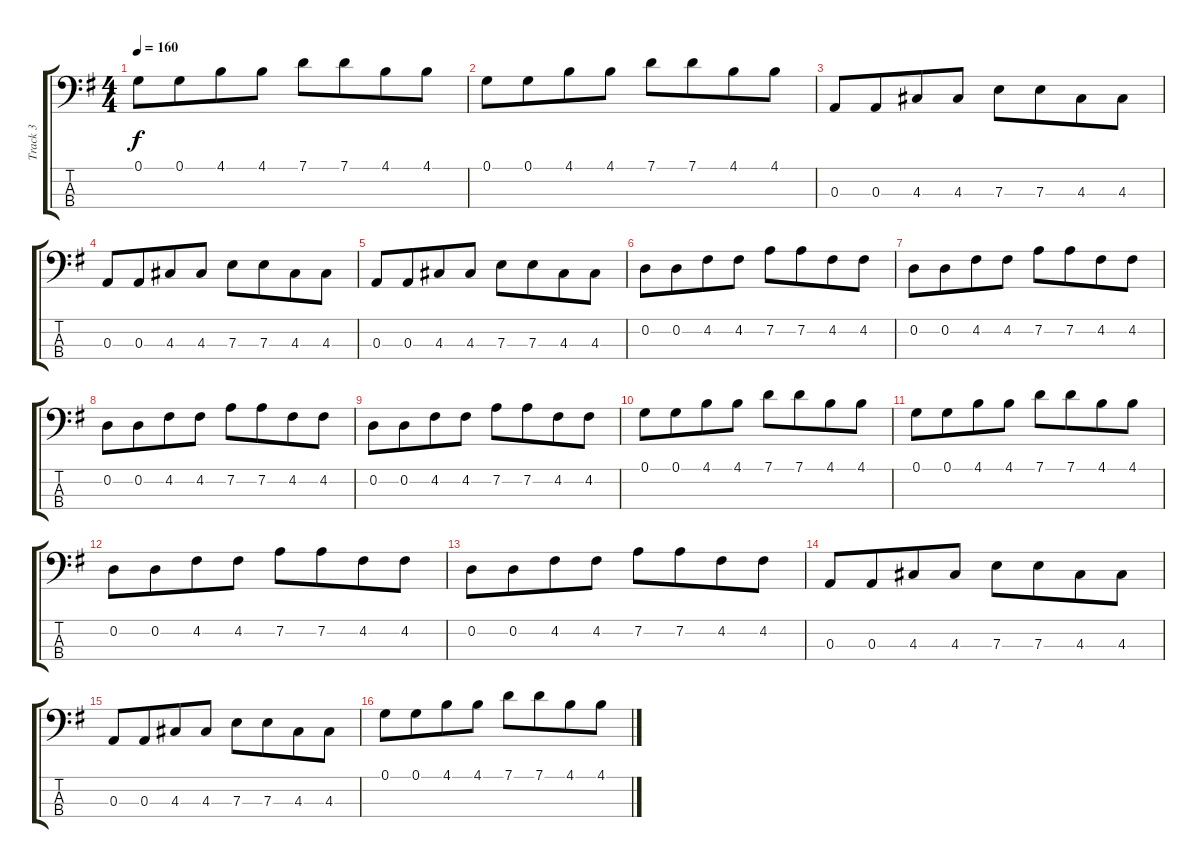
\track ("Track 3" "Track 3") {instrument electricbassfinger}
\staff {score tabs}
\tuning (G2 D2 A1 E1) {hide}
\ts (4 4)
\tempo 160
\clef f4
\ks g
0.1.8{dy f beam merge} 0.1.8{beam merge} 4.1.8{beam merge} 4.1.8{beam split} 7.1.8{beam merge} 7.1.8{beam merge} 4.1.8{beam merge} 4.1.8 |
0.1.8{beam merge} 0.1.8{beam merge} 4.1.8{beam merge} 4.1.8{beam split} 7.1.8{beam merge} 7.1.8{beam merge} 4.1.8{beam merge} 4.1.8 |
0.3.8 0.3.8{beam merge} 4.3.8 4.3.8 7.3.8 7.3.8{beam merge} 4.3.8 4.3.8 |
0.3.8 0.3.8{beam merge} 4.3.8 4.3.8 7.3.8 7.3.8{beam merge} 4.3.8 4.3.8 |
0.3.8 0.3.8{beam merge} 4.3.8 4.3.8 7.3.8 7.3.8{beam merge} 4.3.8 4.3.8 |
0.2.8 0.2.8{beam merge} 4.2.8 4.2.8 7.2.8 7.2.8{beam merge} 4.2.8 4.2.8 |
0.2.8 0.2.8{beam merge} 4.2.8 4.2.8 7.2.8 7.2.8{beam merge} 4.2.8 4.2.8 |
0.2.8 0.2.8{beam merge} 4.2.8 4.2.8 7.2.8 7.2.8{beam merge} 4.2.8 4.2.8 |
0.2.8 0.2.8{beam merge} 4.2.8 4.2.8 7.2.8 7.2.8{beam merge} 4.2.8 4.2.8 |
0.1.8{beam merge} 0.1.8{beam merge} 4.1.8{beam merge} 4.1.8{beam split} 7.1.8{beam merge} 7.1.8{beam merge} 4.1.8{beam merge} 4.1.8 |
0.1.8{beam merge} 0.1.8{beam merge} 4.1.8{beam merge} 4.1.8{beam split} 7.1.8{beam merge} 7.1.8{beam merge} 4.1.8{beam merge} 4.1.8 |
0.2.8 0.2.8{beam merge} 4.2.8 4.2.8 7.2.8 7.2.8{beam merge} 4.2.8 4.2.8 |
0.2.8 0.2.8{beam merge} 4.2.8 4.2.8 7.2.8 7.2.8{beam merge} 4.2.8 4.2.8 |
0.3.8 0.3.8{beam merge} 4.3.8 4.3.8 7.3.8 7.3.8{beam merge} 4.3.8 4.3.8 |
0.3.8 0.3.8{beam merge} 4.3.8 4.3.8 7.3.8 7.3.8{beam merge} 4.3.8 4.3.8 |
0.1.8{beam merge} 0.1.8{beam merge} 4.1.8{beam merge} 4.1.8{beam split} 7.1.8{beam merge} 7.1.8{beam merge} 4.1.8{beam merge} 4.1.8
